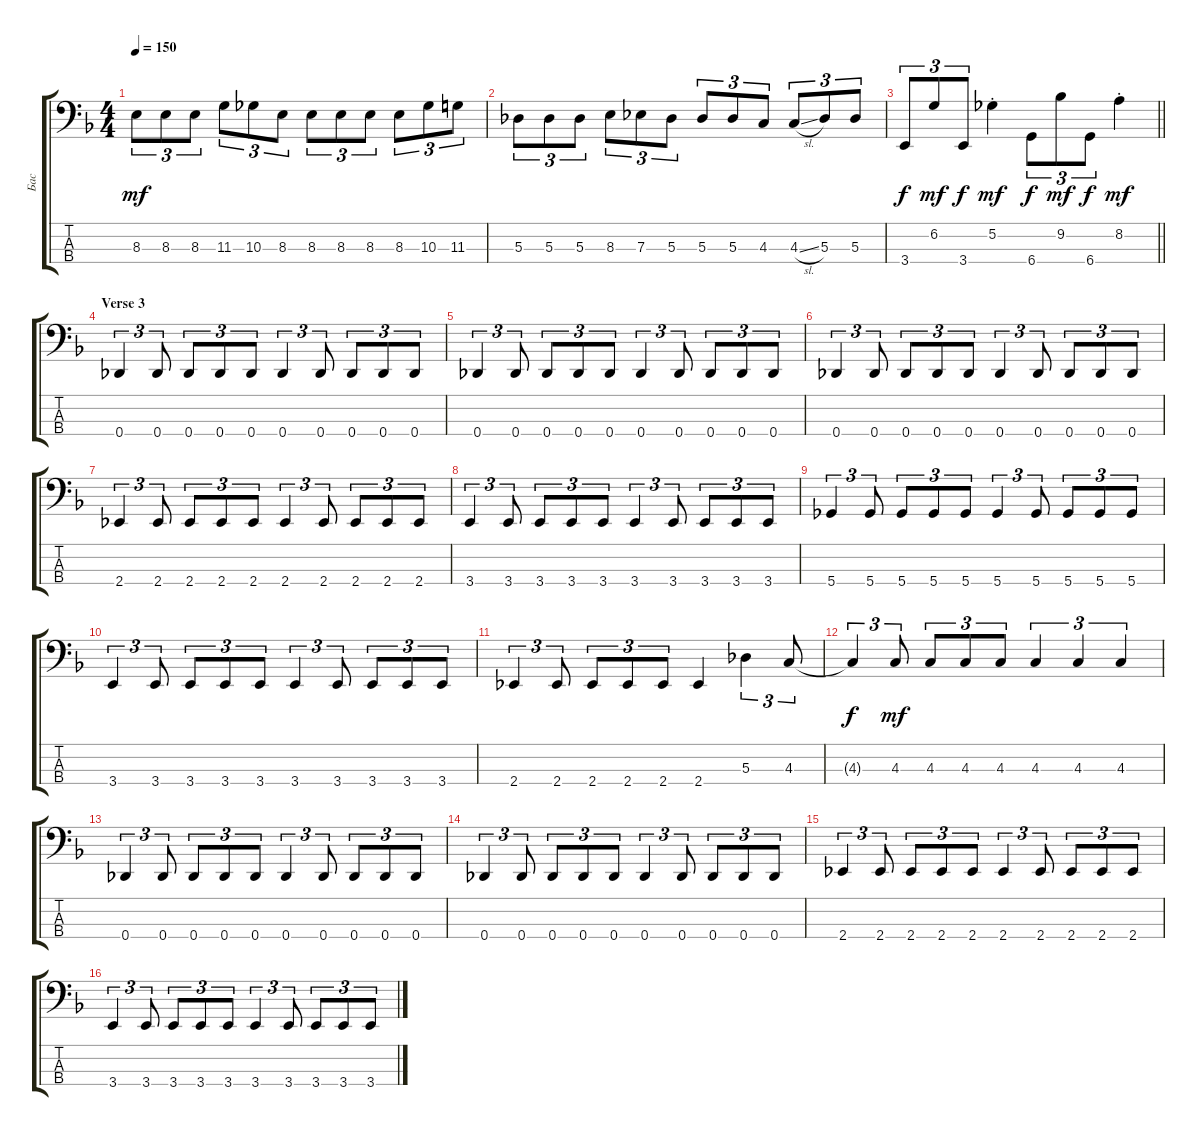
\track ("Бас" "Бас") {instrument electricbassfinger}
\staff {score tabs}
\tuning (Gb2 Db2 Ab1 Db1) {hide}
\ts (4 4)
\tempo 150
\clef f4
\ks dminor
8.3.8{tu (3 2) dy mf} 8.3.8{tu (3 2)} 8.3.8{tu (3 2)} 11.3.8{tu (3 2)} 10.3.8{tu (3 2)} 8.3.8{tu (3 2)} 8.3.8{tu (3 2)} 8.3.8{tu (3 2)} 8.3.8{tu (3 2)} 8.3.8{tu (3 2)} 10.3.8{tu (3 2)} 11.3.8{tu (3 2)} |
5.3.8{tu (3 2)} 5.3.8{tu (3 2)} 5.3.8{tu (3 2)} 8.3.8{tu (3 2)} 7.3.8{tu (3 2)} 5.3.8{tu (3 2)} 5.3.8{tu (3 2)} 5.3.8{tu (3 2)} 4.3.8{tu (3 2)} 4.3{sl}.8{tu (3 2)} 5.3.8{tu (3 2)} 5.3.8{tu (3 2)} |
\barLineRight lightlight
3.4.8{tu (3 2) dy f} 6.2.8{tu (3 2) dy mf} 3.4.8{tu (3 2) dy f} 5.2{st}.4{dy mf} 6.4.8{tu (3 2) dy f} 9.2.8{tu (3 2) dy mf} 6.4.8{tu (3 2) dy f} 8.2{st}.4{dy mf} |
\section ("" "Verse 3")
0.4.4{tu (3 2)} 0.4.8{tu (3 2)} 0.4.8{tu (3 2)} 0.4.8{tu (3 2)} 0.4.8{tu (3 2)} 0.4.4{tu (3 2)} 0.4.8{tu (3 2)} 0.4.8{tu (3 2)} 0.4.8{tu (3 2)} 0.4.8{tu (3 2)} |
0.4.4{tu (3 2)} 0.4.8{tu (3 2)} 0.4.8{tu (3 2)} 0.4.8{tu (3 2)} 0.4.8{tu (3 2)} 0.4.4{tu (3 2)} 0.4.8{tu (3 2)} 0.4.8{tu (3 2)} 0.4.8{tu (3 2)} 0.4.8{tu (3 2)} |
0.4.4{tu (3 2)} 0.4.8{tu (3 2)} 0.4.8{tu (3 2)} 0.4.8{tu (3 2)} 0.4.8{tu (3 2)} 0.4.4{tu (3 2)} 0.4.8{tu (3 2)} 0.4.8{tu (3 2)} 0.4.8{tu (3 2)} 0.4.8{tu (3 2)} |
2.4.4{tu (3 2)} 2.4.8{tu (3 2)} 2.4.8{tu (3 2)} 2.4.8{tu (3 2)} 2.4.8{tu (3 2)} 2.4.4{tu (3 2)} 2.4.8{tu (3 2)} 2.4.8{tu (3 2)} 2.4.8{tu (3 2)} 2.4.8{tu (3 2)} |
3.4.4{tu (3 2)} 3.4.8{tu (3 2)} 3.4.8{tu (3 2)} 3.4.8{tu (3 2)} 3.4.8{tu (3 2)} 3.4.4{tu (3 2)} 3.4.8{tu (3 2)} 3.4.8{tu (3 2)} 3.4.8{tu (3 2)} 3.4.8{tu (3 2)} |
5.4.4{tu (3 2)} 5.4.8{tu (3 2)} 5.4.8{tu (3 2)} 5.4.8{tu (3 2)} 5.4.8{tu (3 2)} 5.4.4{tu (3 2)} 5.4.8{tu (3 2)} 5.4.8{tu (3 2)} 5.4.8{tu (3 2)} 5.4.8{tu (3 2)} |
3.4.4{tu (3 2)} 3.4.8{tu (3 2)} 3.4.8{tu (3 2)} 3.4.8{tu (3 2)} 3.4.8{tu (3 2)} 3.4.4{tu (3 2)} 3.4.8{tu (3 2)} 3.4.8{tu (3 2)} 3.4.8{tu (3 2)} 3.4.8{tu (3 2)} |
2.4.4{tu (3 2)} 2.4.8{tu (3 2)} 2.4.8{tu (3 2)} 2.4.8{tu (3 2)} 2.4.8{tu (3 2)} 2.4.4 5.3.4{tu (3 2)} 4.3.8{tu (3 2)} |
4.3{t}.4{tu (3 2) dy f} 4.3.8{tu (3 2) dy mf} 4.3.8{tu (3 2)} 4.3.8{tu (3 2)} 4.3.8{tu (3 2)} 4.3.4{tu (3 2)} 4.3.4{tu (3 2)} 4.3.4{tu (3 2)} |
0.4.4{tu (3 2)} 0.4.8{tu (3 2)} 0.4.8{tu (3 2)} 0.4.8{tu (3 2)} 0.4.8{tu (3 2)} 0.4.4{tu (3 2)} 0.4.8{tu (3 2)} 0.4.8{tu (3 2)} 0.4.8{tu (3 2)} 0.4.8{tu (3 2)} |
0.4.4{tu (3 2)} 0.4.8{tu (3 2)} 0.4.8{tu (3 2)} 0.4.8{tu (3 2)} 0.4.8{tu (3 2)} 0.4.4{tu (3 2)} 0.4.8{tu (3 2)} 0.4.8{tu (3 2)} 0.4.8{tu (3 2)} 0.4.8{tu (3 2)} |
2.4.4{tu (3 2)} 2.4.8{tu (3 2)} 2.4.8{tu (3 2)} 2.4.8{tu (3 2)} 2.4.8{tu (3 2)} 2.4.4{tu (3 2)} 2.4.8{tu (3 2)} 2.4.8{tu (3 2)} 2.4.8{tu (3 2)} 2.4.8{tu (3 2)} |
3.4.4{tu (3 2)} 3.4.8{tu (3 2)} 3.4.8{tu (3 2)} 3.4.8{tu (3 2)} 3.4.8{tu (3 2)} 3.4.4{tu (3 2)} 3.4.8{tu (3 2)} 3.4.8{tu (3 2)} 3.4.8{tu (3 2)} 3.4.8{tu (3 2)}
